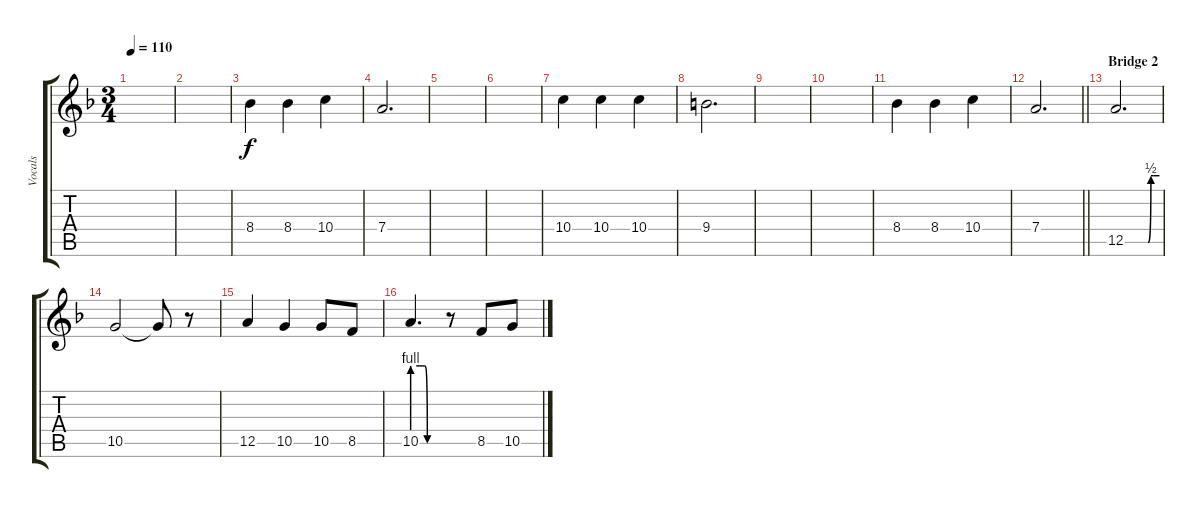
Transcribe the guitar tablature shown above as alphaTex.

\track ("Vocals" "Vocals") {instrument piccolo}
\staff {score tabs}
\tuning (E5 B4 G4 D4 A3 E3) {hide}
\ts (3 4)
\tempo 110
\clef g2
\ks dminor
|
|
8.4.4 8.4.4 10.4.4 |
7.4.2{d} |
|
|
10.4.4 10.4.4 10.4.4 |
9.4.2{d} |
|
|
8.4.4 8.4.4 10.4.4 |
\barLineRight lightlight
7.4.2{d} |
\section ("" "Bridge 2")
12.5{be (custom 0 0 40 0 45 2 50 2 60 2)}.2{d} |
10.5.2 10.5{t}.8 r.8 |
12.5.4 10.5.4 10.5.8 8.5.8 |
10.5{be (custom 0 4 15 4 20 4 25 4 30 0 34 0 60 0)}.4{d} r.8 8.5.8 10.5.8
